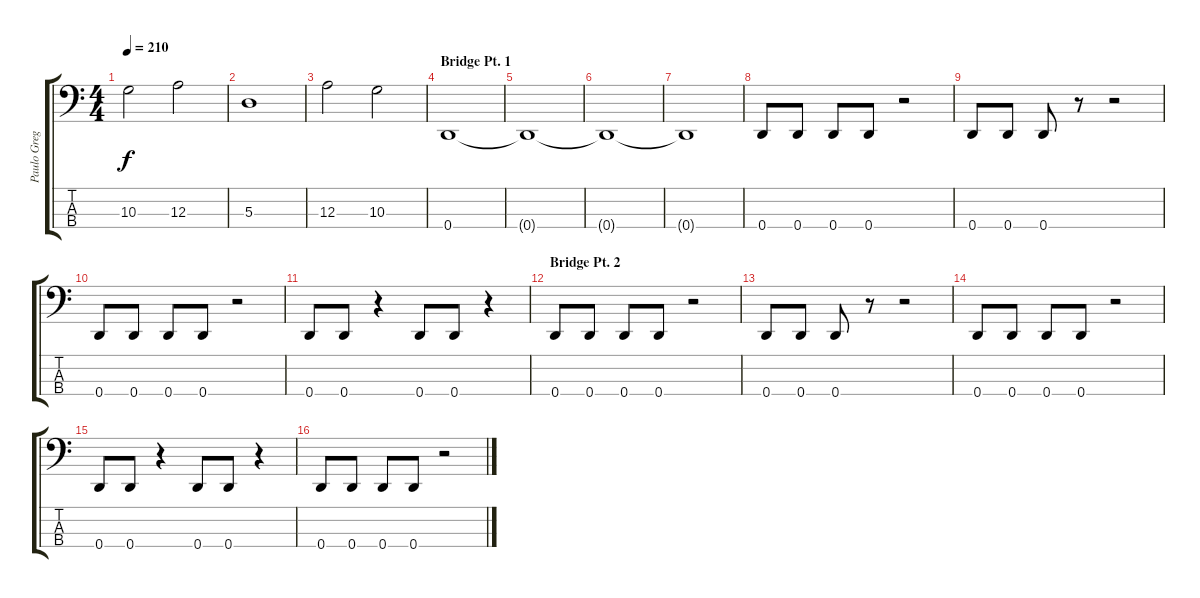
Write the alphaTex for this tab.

\track ("Paulo Gregoletto" "Paulo Greg") {instrument electricbasspick}
\staff {score tabs}
\tuning (G2 D2 A1 D1) {hide}
\ts (4 4)
\tempo 210
\clef f4
\ks c
10.3.2{dy f} 12.3.2 |
5.3.1 |
12.3.2 10.3.2 |
\section ("" "Bridge Pt. 1")
0.4.1 |
0.4{t}.1 |
0.4{t}.1 |
0.4{t}.1 |
0.4.8 0.4.8 0.4.8 0.4.8 r.2 |
0.4.8 0.4.8 0.4.8 r.8 r.2 |
0.4.8 0.4.8 0.4.8 0.4.8 r.2 |
0.4.8 0.4.8 r.4 0.4.8 0.4.8 r.4 |
\section ("" "Bridge Pt. 2")
0.4.8 0.4.8 0.4.8 0.4.8 r.2 |
0.4.8 0.4.8 0.4.8 r.8 r.2 |
0.4.8 0.4.8 0.4.8 0.4.8 r.2 |
0.4.8 0.4.8 r.4 0.4.8 0.4.8 r.4 |
0.4.8 0.4.8 0.4.8 0.4.8 r.2
